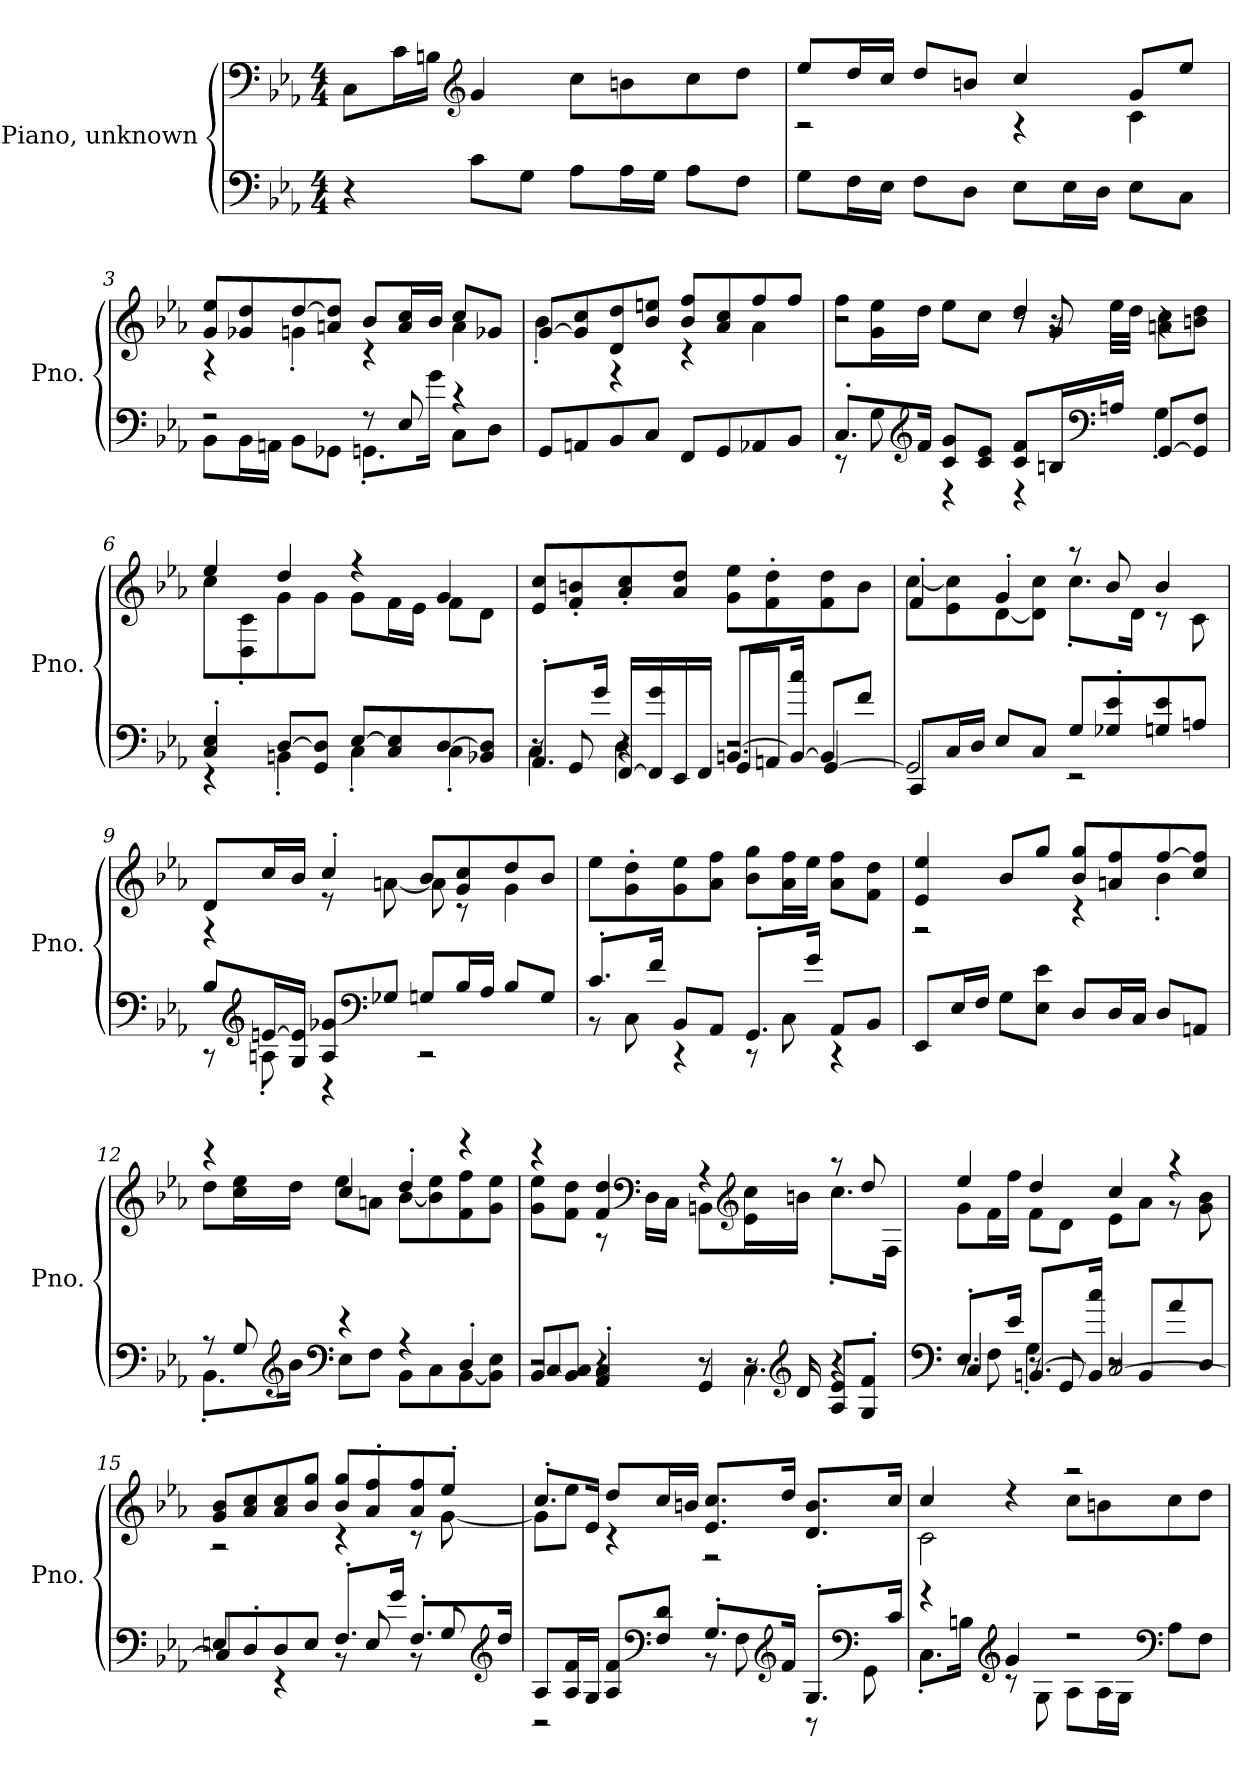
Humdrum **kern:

**kern	**kern
*part1	*part1
*staff2	*staff1
*I"Piano, unknown	*
*I'Pno.	*
*clefF4	*clefF4
*k[b-e-a-]	*k[b-e-a-]
*M4/4	*M4/4
*MM120	*MM120
=1	=1
4r	8C\L
.	16c\L
.	16Bn\JJ
*	*clefG2
8c\L	4g/
8G\J	.
8A-\L	8cc\L
16A-\L	8bn\
16G\JJ	.
8A-\L	8cc\
8F\J	8dd\J
=2	=2
*	*^
8G\L	8ee-/L	2r
16F\L	16dd/L	.
16E-\JJ	16cc/JJ	.
8F\L	8dd/L	.
8D\J	8bn/J	.
8E-\L	4cc/	4r
16E-\L	.	.
16D\JJ	.	.
8E-\L	8g/L	4c\
8C\J	8ee-/J	.
=3	=3	=3
*^	*	*
2r	8BB-\L	8g/ 8ee-/L	4r
.	16BB-\L	8g-X/ 8dd/	.
.	16AAn\JJ	.	.
.	8BB-\L	[8dd/	4gn'\
.	8GG-X\J	8an/ 8dd/]J	.
8r	8.GGn'\L	8b-/L	4r
8E-/	.	16a/ 16cc/L	.
.	16g\Jk	16b-/JJ	.
4r	8C\L	8cc/L	4a\
.	8D\J	8g-X/J	.
*v	*v	*	*
!!LO:LB:g=z	!!
=4	=4	=4
8GG/L	[8g/L	4b-'\
8AAn/	8g/] 8cc/	.
8BB-/	8d/ 8dd/	4r
8C/J	8b-/ 8een/J	.
8FF/L	8b-/ 8ff/L	4r
8GG/	8a-/ 8cc/	.
8AA-X/	8ff/	4a-\
8BB-/J	8ff/J	.
=5	=5	=5
*^	*	*^
8.C'/L	8r	2r	8ff\L	2r
.	8G\	.	16g\ 16ee-\L	.
*clefG2	*	*	*	*
16f/Jk	.	.	16dd\JJ	.
8c/ 8g/L	4r	.	8ee-\L	.
8c/ 8e-/J	.	.	8cc\J	.
8c/ 8f/L	4r	4dd/	8r	8r
16Bn/L	.	.	16r	8g/
*clefF4	*	*	*	*
16An/JJ	.	.	32ee-\LLL	.
.	.	.	32dd\JJJ	.
[8GG/L	4G'\	4r	8an\ 8cc\L	4r
8GG/] 8F/J	.	.	8bn\ 8dd\J	.
*	*	*	*v	*v
=6	=6	=6	=6
4C/' 4E-/'	4r	4ee-/	8cc\L
.	.	.	8D\' 8c\'
[8D/L	4BBn'\	4dd/	8g\
8GG/ 8D/]J	.	.	8g\J
[8E-/L	4C'\	4r	8g\L
8C/ 8E-/]	.	.	16f\L
.	.	.	16e-\JJ
[8D/	4C'\	4g/	8f\L
8BB-X/ 8D/]J	.	.	8d\J
*	*	*v	*v
!!LO:LB:g=z
=7	=7	=7
*	*^	*
8.AA-'/L	4C\	8r	8e-/ 8cc/L
.	.	8GG/	8f/' 8bn/'
16g/Jk	.	.	.
[16FF/LL	4D\	4r	8a-/' 8cc/'
16FF/] 16g/	.	.	.
16EE-/	.	.	8a-/ 8dd/J
16FF/JJ	.	.	.
[8.BBn/L	2r	8GG/L	8g\ 8ee-\L
.	.	8AAn/J	8f\' 8dd\'
16BB/_ 16cc/Jk	.	.	.
8BB/L]	.	[4GG/	8f\ 8dd\
8f/J	.	.	8b\J
*	*v	*v	*
=8	=8	=8
*	*	*^
8CC/L	2GG/]	4f'/	[8cc\L
16C/L	.	.	8e-\ 8cc\]
16D/JJ	.	.	.
8E-/L	.	4g'/	[8d\
8C/J	.	.	8d\] 8cc\J
8G/L	2r	8r	8.cc'\L
8G-X/' 8e-/'	.	8b-/	.
.	.	.	16d\Jk
8Gn/ 8e-/	.	4b-/	8r
8An/J	.	.	8c\
!!LO:LB:g=z	!!
=9	=9	=9	=9
8B-/L	8r	8d/L	4r
*clefG2	*	*	*
[16en/L	8An'\	16cc/L	.
16G/ 16e/]JJ	.	16b-/JJ	.
8A/ 8g-X/L	4r	4cc'/	8r
*clefF4	*	*	*
8G-X/J	.	.	[8an\
8Gn/L	2r	8b-/L	8a\]
16B-/L	.	8g/ 8cc/	8r
16A/JJ	.	.	.
8B-/L	.	8dd/	4g\
8G/J	.	8b-/J	.
*	*	*v	*v
=10	=10	=10
8.c'/L	8r	8ee-\L
.	8C\	8g\' 8dd\'
16f/Jk	.	.
8BB-/L	4r	8g\ 8ee-\
8AA-/J	.	8a-\ 8ff\J
8.GG'/L	8r	8b-\ 8gg\L
.	8C\	16a-\ 16ff\L
16g/Jk	.	16ee-\JJ
8AA-/L	4r	8a-\ 8ff\L
8BB-/J	.	8f\ 8dd\J
*v	*v	*
=11	=11
*	*^
8EE-/L	4e-/ 4ee-/	2r
16E-/L	.	.
16F/JJ	.	.
8G\L	8b-/L	.
8E-\ 8e-\J	8gg/J	.
8D/L	8b-/ 8gg/L	4r
16D/L	8an/ 8ff/	.
16C/JJ	.	.
8D/L	[8ff/	4b-'\
8AAn/J	8cc/ 8ff/]J	.
!!LO:LB:g=z	!!
=12	=12	=12
*^	*	*
8r	8.BB-'\L	4r	8dd\L
8G/	.	.	16cc\ 16ee-\L
*clefG2	*	*	*
.	16b-\Jk	.	16dd\JJ
*clefF4	*	*	*
4r	8E-\L	4cc/	8ee-\L
.	8F\J	.	8an\J
4r	8BB-\L	4dd'/	[8b-\L
.	8C\	.	8b-\] 8ee-\
4D'/	[8BB-\	4r	8f\ 8ff\
.	8BB-\] 8E-\J	.	8g\ 8ee-\J
=13	=13	=13	=13
*	*^	*	*
[8BB-/L	2r	4C'/	4r	8g\ 8ee-\L
8BB-/] 8C/J	.	.	.	8f\ 8dd\J
4AA-/' 4C/'	.	4r	4f/ 4dd/	8r
*	*	*	*clefF4	*
.	.	.	.	16D\LL
.	.	.	.	16C\JJ
8r	8r	4GG/	4r	8BBn\L
*	*	*	*clefG2	*
16r	4.C\	.	.	16e-\ 16cc\L
*clefG2	*	*	*	*
16d/	.	.	.	16bn\JJ
8A-/ 8e-/L	.	4r	8r	8.cc'\L
8G/' 8f/'J	.	.	8dd/	.
.	.	.	.	16F\Jk
!!LO:LB:g=z	!!
=14	=14	=14	=14	=14
*clefF4	*	*	*	*
8.E-'/L	8r	4C/	4ee-/	8g\L
.	8F\	.	.	16f\L
16e-/Jk	.	.	.	16ff\JJ
[8.BBn/L	4G'\	8r	4dd/	8f\L
.	.	8GG/	.	8d\J
16BB/] 16cc/Jk	.	.	.	.
8r	2r	[2C/	4cc/	8e-\L
8BB/L	.	.	.	8a-\J
8a-/	.	.	4r	8r
8D/J	.	.	.	8g\ 8b-\
*	*v	*v	*	*
=15	=15	=15	=15
8En/L	4C/]	8g/ 8b-/L	2r
8D'/	.	8a-/ 8cc/	.
8D/	4r	8a-/ 8cc/	.
8E/J	.	8b-/ 8gg/J	.
8.F'/L	8r	8b-/ 8gg/L	4r
.	8E/	8a-/' 8ff/'	.
16g/Jk	.	.	.
8.F'/L	8r	8a-/ 8ff/	8r
.	8G/	8ee-'/J	[8g\
*clefG2	*	*	*
16dd/Jk	.	.	.
!!LO:PB:g=z	!!
=16	=16	=16	=16
8A-/L	2r	8.cc'/L	8g\L]
16A-/ 16f/L	.	.	8ee-\J
16G/JJ	.	16e-/Jk	.
8A-/ 8f/L	.	8dd/L	4r
*clefF4	*	*	*
8F/ 8d/J	.	16cc/L	.
.	.	16bn/JJ	.
8.G'/L	8r	8.e-/ 8.cc/L	2r
.	8F\	.	.
*clefG2	*	*	*
16f/Jk	.	16dd/Jk	.
8.G'/L	8r	8.d/ 8.b/L	.
*clefF4	*	*	*
.	8GG\	.	.
16c/Jk	.	16cc/Jk	.
=17	=17	=17	=17
4r	8.C'\L	4cc/	2c\
.	16Bn\Jk	.	.
*clefG2	*	*	*
4g/	8r	4r	.
.	8G\	.	.
2r	8A-\L	2r	8cc\L
.	16A-\L	.	8bn\
.	16G\JJ	.	.
*clefF4	*	*	*
.	8A-\L	.	8cc\
.	8F\J	.	8dd\J
*v	*v	*	*
*	*v	*v
=	=
*-	*-
